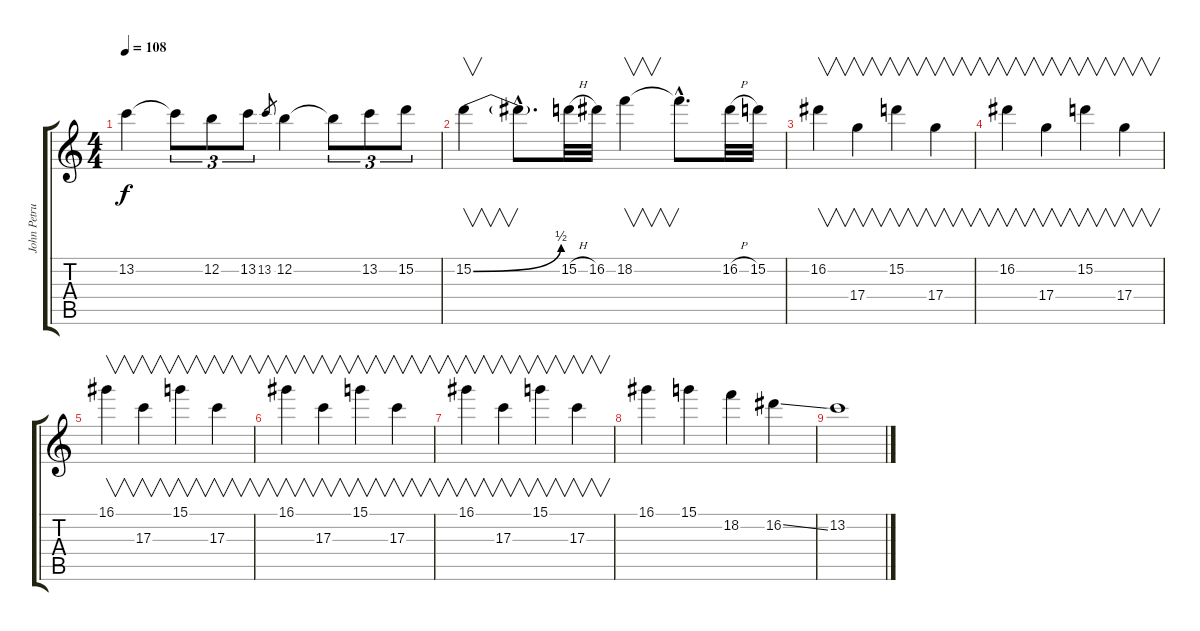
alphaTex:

\track ("John Petrucci - 6 Strings Guitar" "John Petru") {instrument distortionguitar}
\staff {score tabs}
\tuning (E4 B3 G3 D3 A2 E2) {hide}
\ts (4 4)
\tempo 108
\clef g2
\ks c
13.2.4{dy f} 13.2{t}.8{tu (3 2)} 12.2.8{tu (3 2)} 13.2.8{tu (3 2)} 13.2.8{gr} 12.2.4 12.2{t}.8{tu (3 2)} 13.2.8{tu (3 2)} 15.2.8{tu (3 2)} |
15.2{be (bend 0 0 60 2)}.4{v} 15.2{hac t}.8{d} 15.2{h}.32 16.2.32 18.2.4{v} 18.2{hac t}.8{d} 16.2{h}.32 15.2.32 |
16.2.4{v} 17.4.4{v} 15.2.4{v} 17.4.4{v} |
16.2.4{v} 17.4.4{v} 15.2.4{v} 17.4.4{v} |
16.1.4{v} 17.3.4{v} 15.1.4{v} 17.3.4{v} |
16.1.4{v} 17.3.4{v} 15.1.4{v} 17.3.4{v} |
16.1.4{v} 17.3.4{v} 15.1.4{v} 17.3.4{v} |
16.1.4 15.1.4 18.2.4 16.2{ss}.4 |
13.2.1
